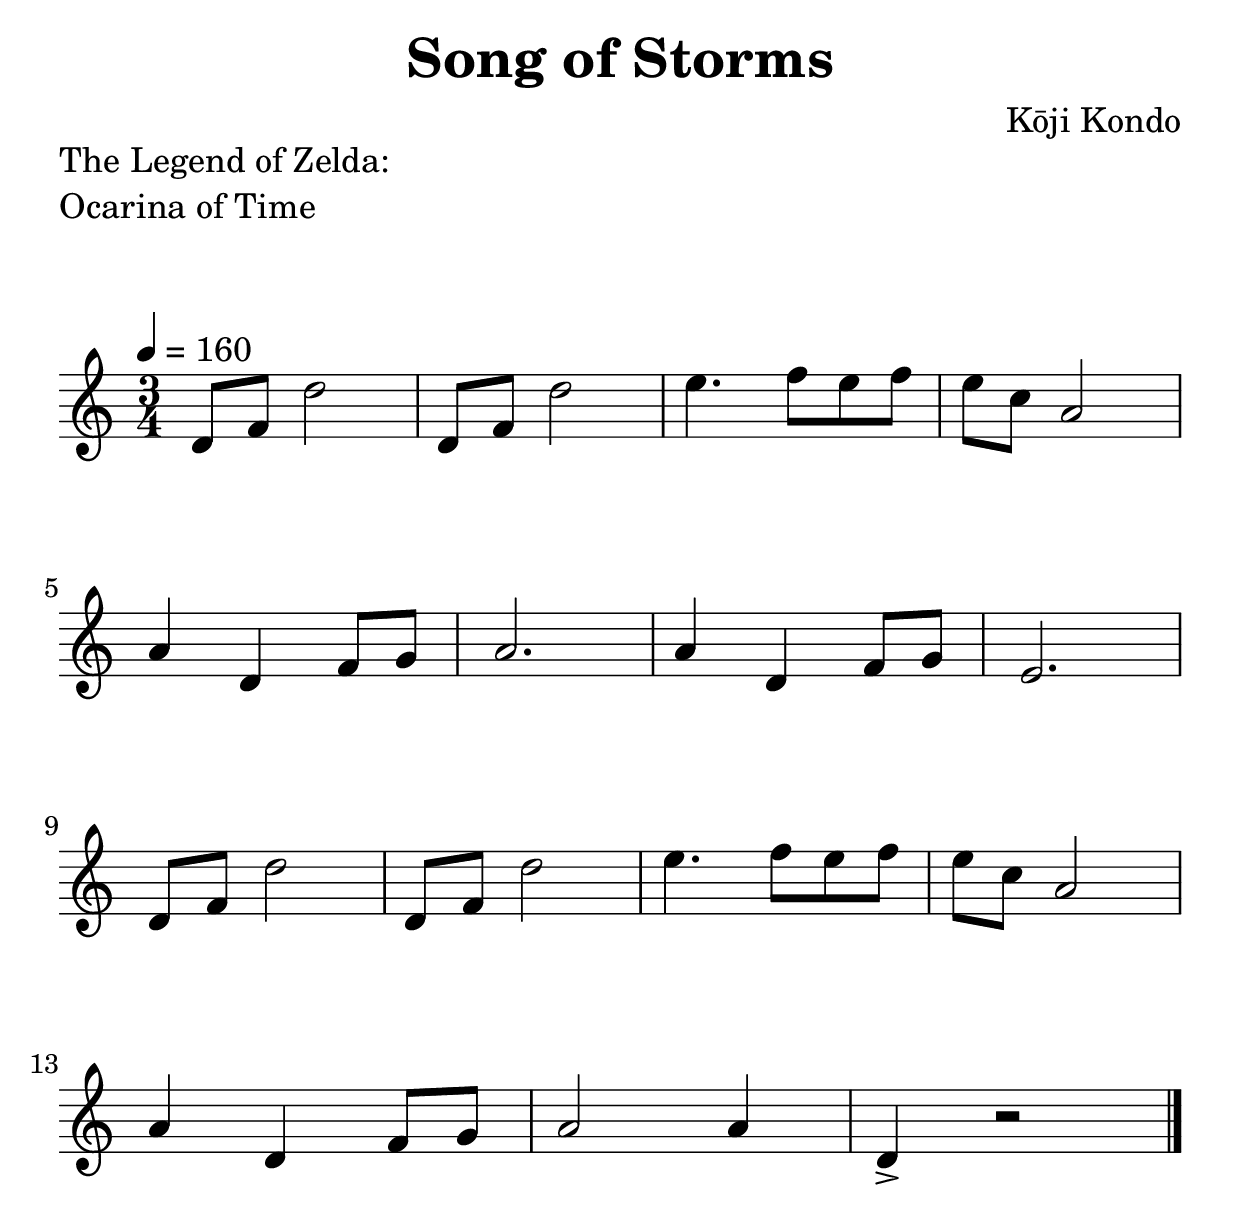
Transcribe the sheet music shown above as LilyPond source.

\version "2.20.0"

\header {
  title = "Song of Storms"
  piece = \markup \left-column { "The Legend of Zelda:" "Ocarina of Time" }
}

\include "header.ily"

song = \relative c'' {
  \tempo 4 = 160
  \time 3/4

  d8 f d'2 | % 1
  d,8 f d'2 | % 2
  e4. f8 e f | % 3
  e c a2 | % 4
  \break
  a4 d, f8 g | % 5
  a2. | % 6
  a4 d, f8 g | % 7
  e2. | % 8
  \break
  d8 f d'2 | % 9
  d,8 f d'2 | % 10
  e4. f8 e f | % 11
  e c a2 | % 12
  \break
  a4 d, f8 g | % 13
  a2 a4 | % 14
  d,\accent r2 \bar "|." % 15
}

\include "articulate.ly"

staff = \new Staff \with { midiInstrument = "ocarina" } {
  \clef "treble^8"
  \song
}

\score {
  \staff

  \layout {
    \context {
      \Score
      \omit ClefModifier
    }
  }
}

\score {
  \unfoldRepeats \articulate \staff

  \midi {}
}

